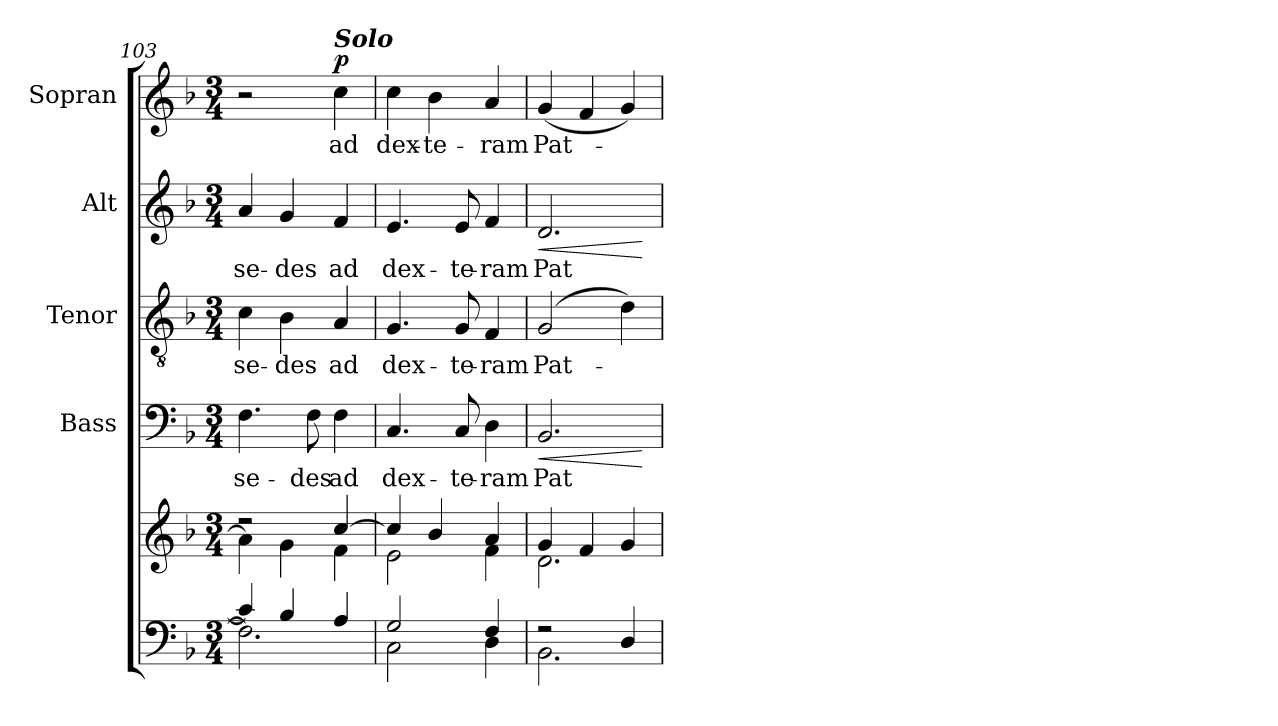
**kern	**kern	**kern	**text	**dynam	**kern	**text	**kern	**text	**dynam	**kern	**text	**dynam
*part5	*part5	*part4	*part4	*part4	*part3	*part3	*part2	*part2	*part2	*part1	*part1	*part1
*staff6	*staff5	*staff4	*staff4	*staff4	*staff3	*staff3	*staff2	*staff2	*staff2	*staff1	*staff1	*staff1
*	*	*I"Bass	*	*	*I"Tenor	*	*I"Alt	*	*	*I"Sopran	*	*
*	*	*I'B.	*	*	*I'T.	*	*I'A.	*	*	*I'S.	*	*
*clefF4	*clefG2	*clefF4	*	*	*clefGv2	*	*clefG2	*	*	*clefG2	*	*
*k[b-]	*k[b-]	*k[b-]	*	*	*k[b-]	*	*k[b-]	*	*	*k[b-]	*	*
*F:	*F:	*F:	*	*	*F:	*	*F:	*	*	*F:	*	*
*M3/4	*M3/4	*M3/4	*	*	*M3/4	*	*M3/4	*	*	*M3/4	*	*
=103	=103	=103	=103	=103	=103	=103	=103	=103	=103	=103	=103	=103
*^	*^	*	*	*	*	*	*	*	*	*	*	*
!	!	!	!	!	!LO:LY:b	!	!	!LO:LY:b	!	!LO:LY:b	!	!	!	!
4c/]	2.F\]	2rdd	4a\]	4.F\	se-	.	4c\	se-	4a/	se-	.	2r	.	.
!	!	!	!	!	!	!	!	!LO:LY:b	!	!LO:LY:b	!	!	!	!
4B-/	.	.	4g\	.	.	.	4B-\	-des	4g/	-des	.	.	.	.
!	!	!	!	!	!LO:LY:b	!	!	!	!	!	!	!	!	!
.	.	.	.	8F\	-des	.	.	.	.	.	.	.	.	.
!	!	!	!	!	!	!	!	!	!	!	!	!LO:TX:a:Bi:t=Solo	!	!
!	!	!	!	!	!LO:LY:b	!	!	!LO:LY:b	!	!LO:LY:b	!	!	!LO:LY:b	!LO:DY:a
4A/	.	[>4cc/	4f\	4F\	ad	.	4A/	ad	4f/	ad	.	4cc\	ad	p
=104	=104	=104	=104	=104	=104	=104	=104	=104	=104	=104	=104	=104	=104	=104
!	!	!	!	!	!LO:LY:b	!	!	!LO:LY:b	!	!LO:LY:b	!	!	!LO:LY:b	!
2G/	2C\	4cc/]	2e\	4.C/	dex-	.	4.G/	dex-	4.e/	dex-	.	4cc\	dex-	.
!	!	!	!	!	!	!	!	!	!	!	!	!	!LO:LY:b	!
.	.	4b-/	.	.	.	.	.	.	.	.	.	4b-\	-te-	.
!	!	!	!	!	!LO:LY:b	!	!	!LO:LY:b	!	!LO:LY:b	!	!	!	!
.	.	.	.	8C/	-te-	.	8G/	-te-	8e/	-te-	.	.	.	.
!	!	!	!	!	!LO:LY:b	!	!	!LO:LY:b	!	!LO:LY:b	!	!	!LO:LY:b	!
4F/	4D\	4a/	4f\	4D\	-ram	.	4F/	-ram	4f/	-ram	.	4a/	-ram	.
=105	=105	=105	=105	=105	=105	=105	=105	=105	=105	=105	=105	=105	=105	=105
!	!	!	!	!	!LO:LY:b	!LO:HP:b	!	!LO:LY:b	!	!LO:LY:b	!LO:HP:b	!	!LO:LY:b	!
2rF	2.BB-\	4g/	2.d\	2.BB-/	Pat-	<	(2G/	Pat-	2.d/	Pat-	<	(<4g/	Pat-	.
.	.	4f/	.	.	.	.	.	.	.	.	.	4f/	.	.
4D/	.	4g/	.	.	.	.	4d\)	.	.	.	.	4g/)	.	.
*v	*v	*	*	*	*	*	*	*	*	*	*	*	*	*
*	*v	*v	*	*	*	*	*	*	*	*	*	*	*
.	.	.	.	[	.	.	.	.	[	.	.	.
=	=	=	=	=	=	=	=	=	=	=	=	=
*-	*-	*-	*-	*-	*-	*-	*-	*-	*-	*-	*-	*-
